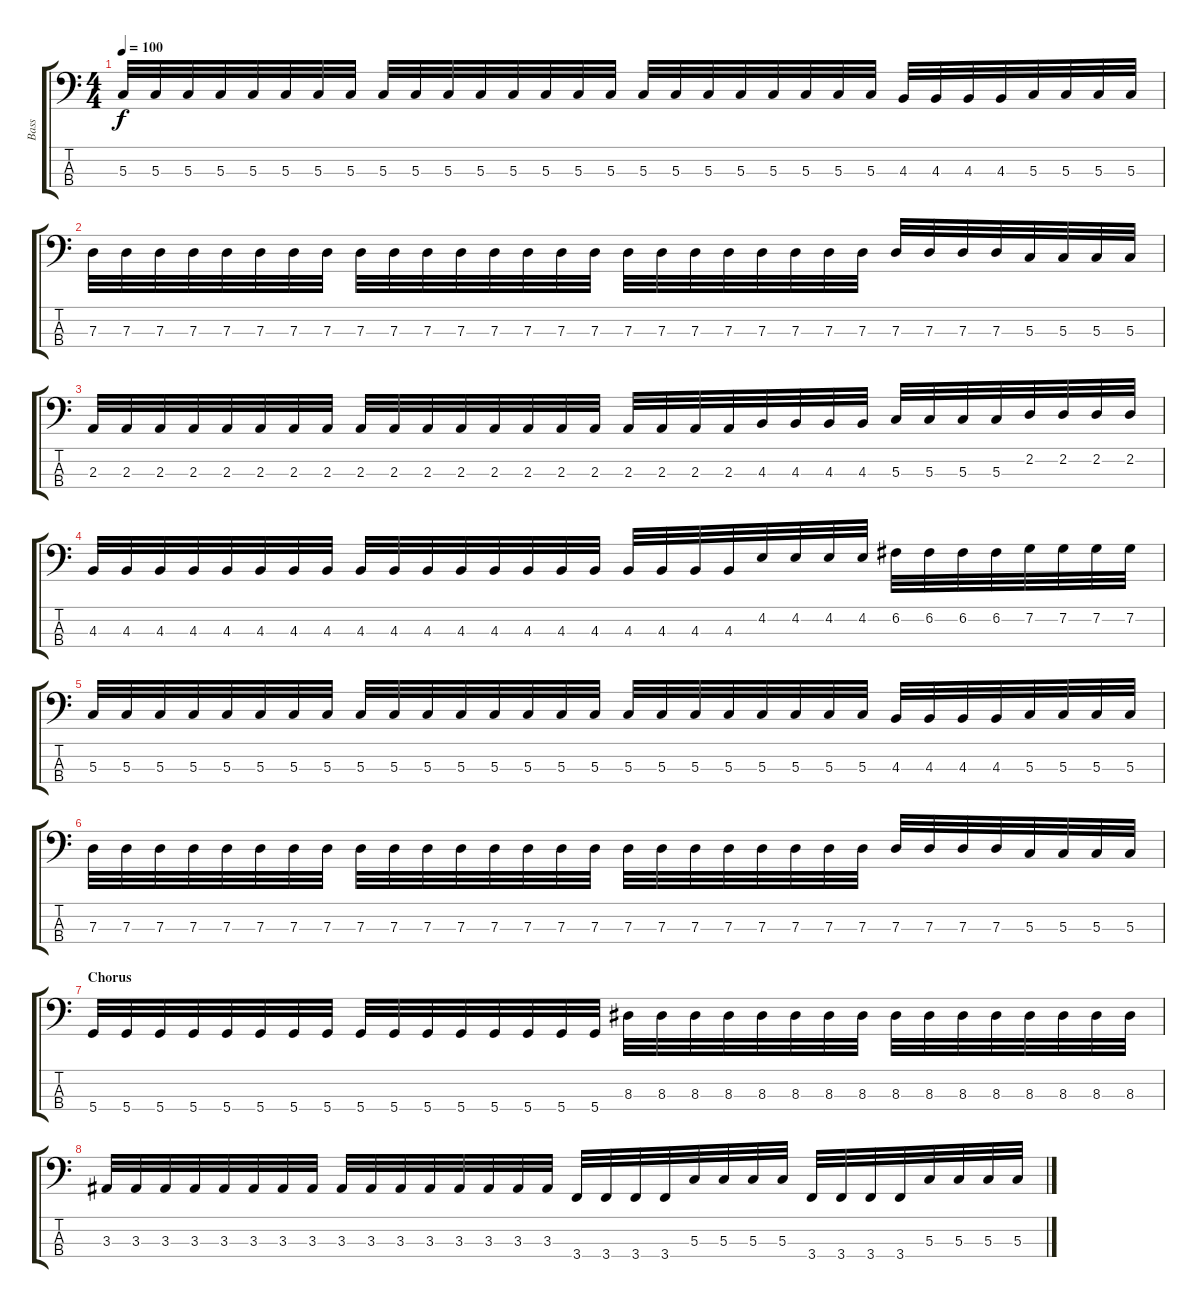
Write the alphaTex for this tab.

\track ("Bass" "Bass") {instrument electricbasspick}
\staff {score tabs}
\tuning (F2 C2 G1 D1) {hide}
\ts (4 4)
\tempo 100
\clef f4
\ks c
5.3.32{dy f} 5.3.32 5.3.32 5.3.32 5.3.32 5.3.32 5.3.32 5.3.32 5.3.32 5.3.32 5.3.32 5.3.32 5.3.32 5.3.32 5.3.32 5.3.32 5.3.32 5.3.32 5.3.32 5.3.32 5.3.32 5.3.32 5.3.32 5.3.32 4.3.32 4.3.32 4.3.32 4.3.32 5.3.32 5.3.32 5.3.32 5.3.32 |
7.3.32 7.3.32 7.3.32 7.3.32 7.3.32 7.3.32 7.3.32 7.3.32 7.3.32 7.3.32 7.3.32 7.3.32 7.3.32 7.3.32 7.3.32 7.3.32 7.3.32 7.3.32 7.3.32 7.3.32 7.3.32 7.3.32 7.3.32 7.3.32 7.3.32 7.3.32 7.3.32 7.3.32 5.3.32 5.3.32 5.3.32 5.3.32 |
2.3.32 2.3.32 2.3.32 2.3.32 2.3.32 2.3.32 2.3.32 2.3.32 2.3.32 2.3.32 2.3.32 2.3.32 2.3.32 2.3.32 2.3.32 2.3.32 2.3.32 2.3.32 2.3.32 2.3.32 4.3.32 4.3.32 4.3.32 4.3.32 5.3.32 5.3.32 5.3.32 5.3.32 2.2.32 2.2.32 2.2.32 2.2.32 |
4.3.32 4.3.32 4.3.32 4.3.32 4.3.32 4.3.32 4.3.32 4.3.32 4.3.32 4.3.32 4.3.32 4.3.32 4.3.32 4.3.32 4.3.32 4.3.32 4.3.32 4.3.32 4.3.32 4.3.32 4.2.32 4.2.32 4.2.32 4.2.32 6.2.32 6.2.32 6.2.32 6.2.32 7.2.32 7.2.32 7.2.32 7.2.32 |
5.3.32 5.3.32 5.3.32 5.3.32 5.3.32 5.3.32 5.3.32 5.3.32 5.3.32 5.3.32 5.3.32 5.3.32 5.3.32 5.3.32 5.3.32 5.3.32 5.3.32 5.3.32 5.3.32 5.3.32 5.3.32 5.3.32 5.3.32 5.3.32 4.3.32 4.3.32 4.3.32 4.3.32 5.3.32 5.3.32 5.3.32 5.3.32 |
7.3.32 7.3.32 7.3.32 7.3.32 7.3.32 7.3.32 7.3.32 7.3.32 7.3.32 7.3.32 7.3.32 7.3.32 7.3.32 7.3.32 7.3.32 7.3.32 7.3.32 7.3.32 7.3.32 7.3.32 7.3.32 7.3.32 7.3.32 7.3.32 7.3.32 7.3.32 7.3.32 7.3.32 5.3.32 5.3.32 5.3.32 5.3.32 |
\section ("" "Chorus")
5.4.32 5.4.32 5.4.32 5.4.32 5.4.32 5.4.32 5.4.32 5.4.32 5.4.32 5.4.32 5.4.32 5.4.32 5.4.32 5.4.32 5.4.32 5.4.32 8.3.32 8.3.32 8.3.32 8.3.32 8.3.32 8.3.32 8.3.32 8.3.32 8.3.32 8.3.32 8.3.32 8.3.32 8.3.32 8.3.32 8.3.32 8.3.32 |
3.3.32 3.3.32 3.3.32 3.3.32 3.3.32 3.3.32 3.3.32 3.3.32 3.3.32 3.3.32 3.3.32 3.3.32 3.3.32 3.3.32 3.3.32 3.3.32 3.4.32 3.4.32 3.4.32 3.4.32 5.3.32 5.3.32 5.3.32 5.3.32 3.4.32 3.4.32 3.4.32 3.4.32 5.3.32 5.3.32 5.3.32 5.3.32
